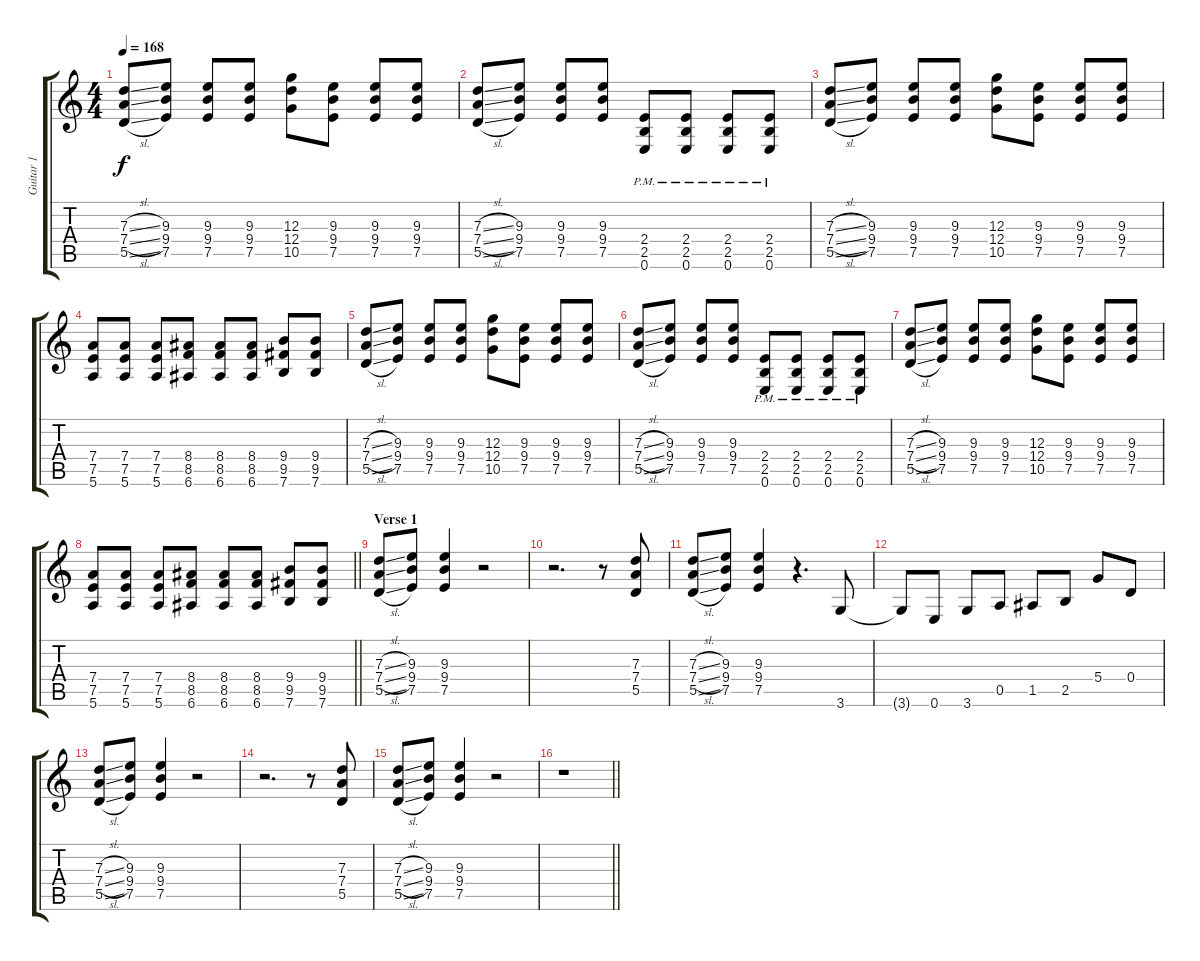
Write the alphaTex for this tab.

\track ("Guitar 1" "Guitar 1") {instrument distortionguitar}
\staff {score tabs}
\tuning (E4 B3 G3 D3 A2 E2) {hide}
\ts (4 4)
\tempo 168
\clef g2
\ks c
(7.3{sl} 7.4{sl} 5.5{sl}).8{dy f} (9.3 9.4 7.5).8 (9.3 9.4 7.5).8 (9.3 9.4 7.5).8 (12.3 12.4 10.5).8 (9.3 9.4 7.5).8 (9.3 9.4 7.5).8 (9.3 9.4 7.5).8 |
(7.3{sl} 7.4{sl} 5.5{sl}).8 (9.3 9.4 7.5).8 (9.3 9.4 7.5).8 (9.3 9.4 7.5).8 (2.4{pm} 2.5{pm} 0.6{pm}).8 (2.4{pm} 2.5{pm} 0.6{pm}).8 (2.4{pm} 2.5{pm} 0.6{pm}).8 (2.4{pm} 2.5{pm} 0.6{pm}).8 |
(7.3{sl} 7.4{sl} 5.5{sl}).8 (9.3 9.4 7.5).8 (9.3 9.4 7.5).8 (9.3 9.4 7.5).8 (12.3 12.4 10.5).8 (9.3 9.4 7.5).8 (9.3 9.4 7.5).8 (9.3 9.4 7.5).8 |
(7.4 7.5 5.6).8 (7.4 7.5 5.6).8 (7.4 7.5 5.6).8 (8.4 8.5 6.6).8 (8.4 8.5 6.6).8 (8.4 8.5 6.6).8 (9.4 9.5 7.6).8 (9.4 9.5 7.6).8 |
(7.3{sl} 7.4{sl} 5.5{sl}).8 (9.3 9.4 7.5).8 (9.3 9.4 7.5).8 (9.3 9.4 7.5).8 (12.3 12.4 10.5).8 (9.3 9.4 7.5).8 (9.3 9.4 7.5).8 (9.3 9.4 7.5).8 |
(7.3{sl} 7.4{sl} 5.5{sl}).8 (9.3 9.4 7.5).8 (9.3 9.4 7.5).8 (9.3 9.4 7.5).8 (2.4{pm} 2.5{pm} 0.6{pm}).8 (2.4{pm} 2.5{pm} 0.6{pm}).8 (2.4{pm} 2.5{pm} 0.6{pm}).8 (2.4{pm} 2.5{pm} 0.6{pm}).8 |
(7.3{sl} 7.4{sl} 5.5{sl}).8 (9.3 9.4 7.5).8 (9.3 9.4 7.5).8 (9.3 9.4 7.5).8 (12.3 12.4 10.5).8 (9.3 9.4 7.5).8 (9.3 9.4 7.5).8 (9.3 9.4 7.5).8 |
\barLineRight lightlight
(7.4 7.5 5.6).8 (7.4 7.5 5.6).8 (7.4 7.5 5.6).8 (8.4 8.5 6.6).8 (8.4 8.5 6.6).8 (8.4 8.5 6.6).8 (9.4 9.5 7.6).8 (9.4 9.5 7.6).8 |
\section ("" "Verse 1")
(7.3{sl} 7.4{sl} 5.5{sl}).8 (9.3 9.4 7.5).8 (9.3 9.4 7.5).4 r.2 |
r.2{d} r.8 (7.3 7.4 5.5).8 |
(7.3{sl} 7.4{sl} 5.5{sl}).8 (9.3 9.4 7.5).8 (9.3 9.4 7.5).4 r.4{d} 3.6.8 |
3.6{t}.8 0.6.8 3.6.8 0.5.8 1.5.8 2.5.8 5.4.8 0.4.8 |
(7.3{sl} 7.4{sl} 5.5{sl}).8 (9.3 9.4 7.5).8 (9.3 9.4 7.5).4 r.2 |
r.2{d} r.8 (7.3 7.4 5.5).8 |
(7.3{sl} 7.4{sl} 5.5{sl}).8 (9.3 9.4 7.5).8 (9.3 9.4 7.5).4 r.2 |
\barLineRight lightlight
r.1
